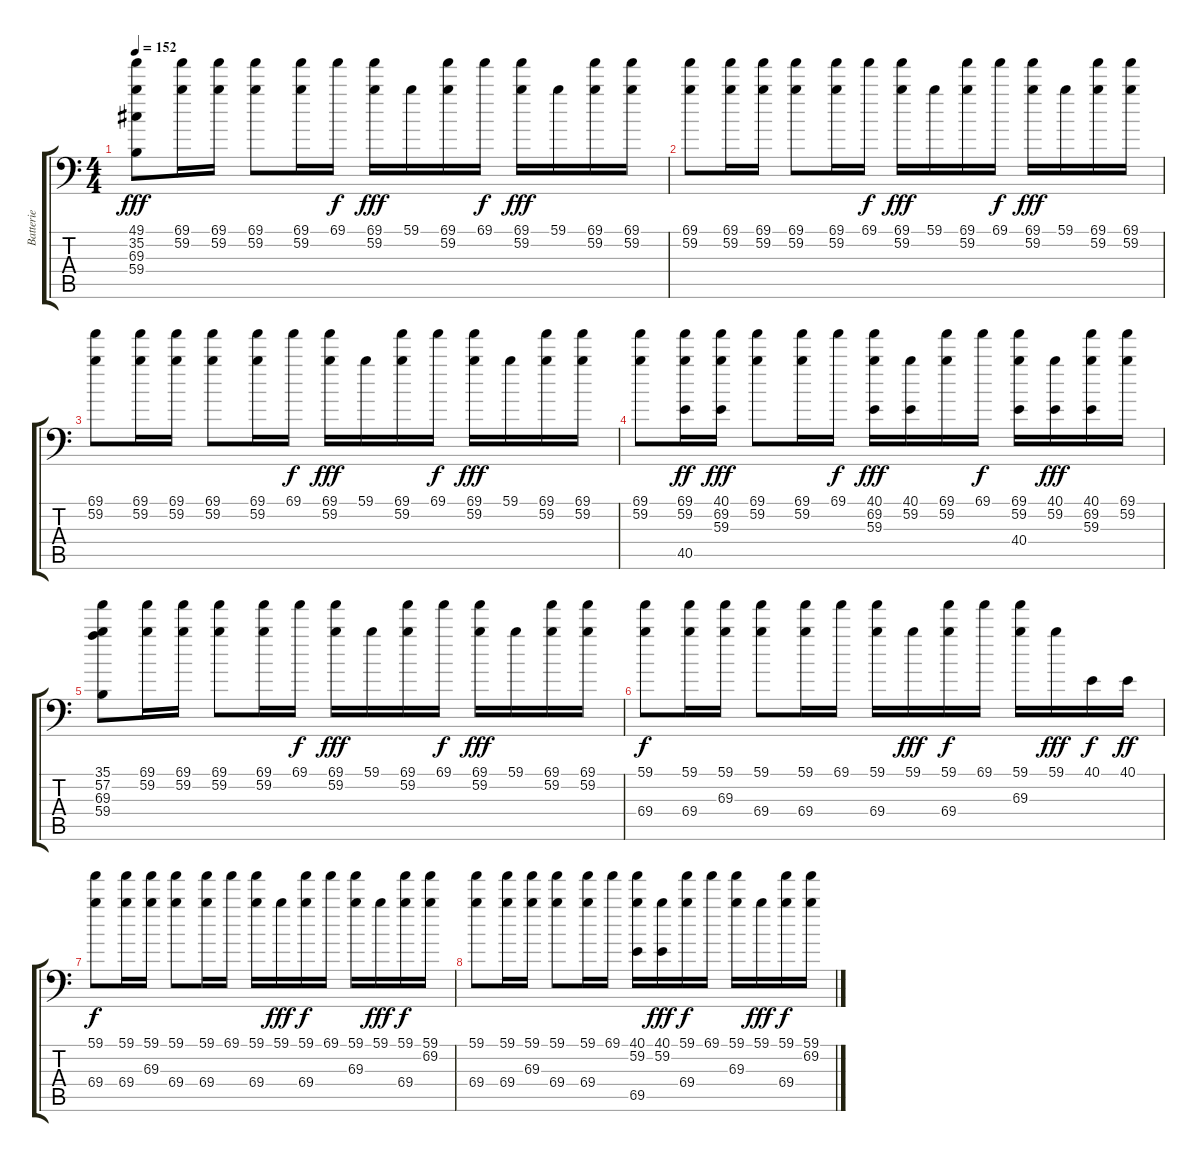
\track ("Batterie" "Batterie") {instrument acousticgrandpiano}
\staff {score tabs}
\tuning (C-1 C-1 C-1 C-1 C-1 C-1) {hide}
\ts (4 4)
\tempo 152
\clef f4
\ks c
(49.1 35.2 69.3 59.4).8{dy fff} (69.1 59.2).16 (69.1 59.2).16 (69.1 59.2).8 (69.1 59.2).16 69.1.16{dy f} (69.1 59.2).16{dy fff} 59.1.16 (69.1 59.2).16 69.1.16{dy f} (69.1 59.2).16{dy fff} 59.1.16 (69.1 59.2).16 (69.1 59.2).16 |
(69.1 59.2).8 (69.1 59.2).16 (69.1 59.2).16 (69.1 59.2).8 (69.1 59.2).16 69.1.16{dy f} (69.1 59.2).16{dy fff} 59.1.16 (69.1 59.2).16 69.1.16{dy f} (69.1 59.2).16{dy fff} 59.1.16 (69.1 59.2).16 (69.1 59.2).16 |
(69.1 59.2).8 (69.1 59.2).16 (69.1 59.2).16 (69.1 59.2).8 (69.1 59.2).16 69.1.16{dy f} (69.1 59.2).16{dy fff} 59.1.16 (69.1 59.2).16 69.1.16{dy f} (69.1 59.2).16{dy fff} 59.1.16 (69.1 59.2).16 (69.1 59.2).16 |
(69.1 59.2).8 (69.1 59.2 40.5).16{dy ff} (40.1 69.2 59.3).16{dy fff} (69.1 59.2).8 (69.1 59.2).16 69.1.16{dy f} (40.1 69.2 59.3).16{dy fff} (40.1 59.2).16 (69.1 59.2).16 69.1.16{dy f} (69.1 59.2 40.4).16 (40.1 59.2).16{dy fff} (40.1 69.2 59.3).16 (69.1 59.2).16 |
(35.1 57.2 69.3 59.4).8 (69.1 59.2).16 (69.1 59.2).16 (69.1 59.2).8 (69.1 59.2).16 69.1.16{dy f} (69.1 59.2).16{dy fff} 59.1.16 (69.1 59.2).16 69.1.16{dy f} (69.1 59.2).16{dy fff} 59.1.16 (69.1 59.2).16 (69.1 59.2).16 |
(59.1 69.4).8{dy f} (59.1 69.4).16 (59.1 69.3).16 (59.1 69.4).8 (59.1 69.4).16 69.1.16 (59.1 69.4).16 59.1.16{dy fff} (59.1 69.4).16{dy f} 69.1.16 (59.1 69.3).16 59.1.16{dy fff} 40.1.16{dy f} 40.1.16{dy ff} |
(59.1 69.4).8{dy f} (59.1 69.4).16 (59.1 69.3).16 (59.1 69.4).8 (59.1 69.4).16 69.1.16 (59.1 69.4).16 59.1.16{dy fff} (59.1 69.4).16{dy f} 69.1.16 (59.1 69.3).16 59.1.16{dy fff} (59.1 69.4).16{dy f} (59.1 69.2).16 |
(59.1 69.4).8 (59.1 69.4).16 (59.1 69.3).16 (59.1 69.4).8 (59.1 69.4).16 69.1.16 (40.1 59.2 69.5).16 (40.1 59.2).16{dy fff} (59.1 69.4).16{dy f} 69.1.16 (59.1 69.3).16 59.1.16{dy fff} (59.1 69.4).16{dy f} (59.1 69.2).16
